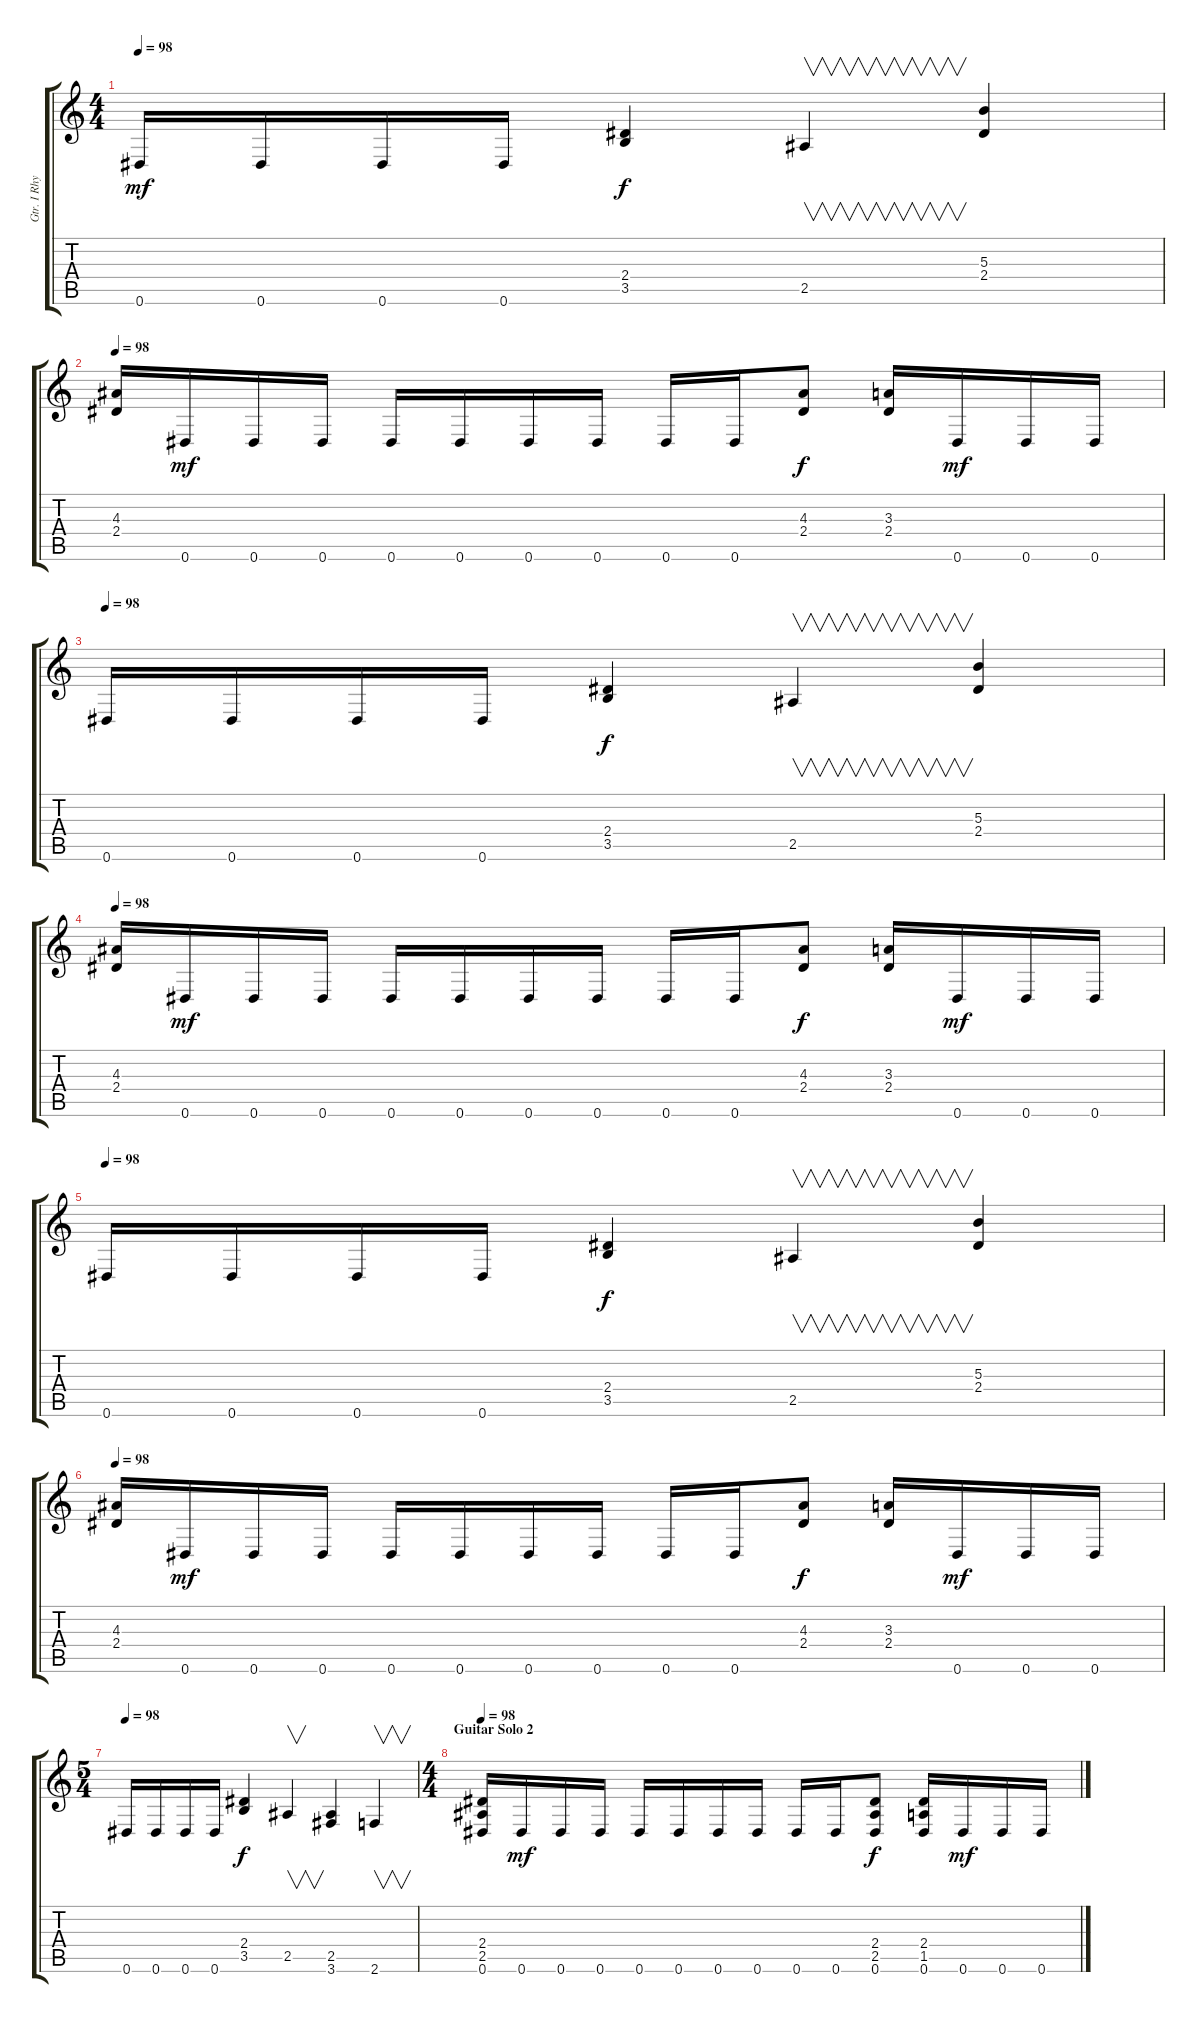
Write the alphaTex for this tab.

\track ("Gtr. I Rhytm" "Gtr. I Rhy") {instrument overdrivenguitar}
\staff {score tabs}
\tuning (Eb4 Bb3 Gb3 Db3 Ab2 Eb2) {hide}
\ts (4 4)
\tempo 98
\clef g2
\ks c
0.6.16{dy mf} 0.6.16 0.6.16 0.6.16 (2.4 3.5).4{dy f} 2.5.4{v} (5.3 2.4).4 |
\tempo 98
(4.3 2.4).16 0.6.16{dy mf} 0.6.16 0.6.16 0.6.16 0.6.16 0.6.16 0.6.16 0.6.16 0.6.16 (4.3 2.4).8{dy f} (3.3 2.4).16 0.6.16{dy mf} 0.6.16 0.6.16 |
\tempo 98
0.6.16 0.6.16 0.6.16 0.6.16 (2.4 3.5).4{dy f} 2.5.4{v} (5.3 2.4).4 |
\tempo 98
(4.3 2.4).16 0.6.16{dy mf} 0.6.16 0.6.16 0.6.16 0.6.16 0.6.16 0.6.16 0.6.16 0.6.16 (4.3 2.4).8{dy f} (3.3 2.4).16 0.6.16{dy mf} 0.6.16 0.6.16 |
\tempo 98
0.6.16 0.6.16 0.6.16 0.6.16 (2.4 3.5).4{dy f} 2.5.4{v} (5.3 2.4).4 |
\tempo 98
(4.3 2.4).16 0.6.16{dy mf} 0.6.16 0.6.16 0.6.16 0.6.16 0.6.16 0.6.16 0.6.16 0.6.16 (4.3 2.4).8{dy f} (3.3 2.4).16 0.6.16{dy mf} 0.6.16 0.6.16 |
\ts (5 4)
\tempo 98
0.6.16 0.6.16 0.6.16 0.6.16 (2.4 3.5).4{dy f} 2.5.4{v} (2.5 3.6).4 2.6.4{v} |
\ts (4 4)
\section ("" "Guitar Solo 2")
\tempo 98
(2.4 2.5 0.6).16 0.6.16{dy mf} 0.6.16 0.6.16 0.6.16 0.6.16 0.6.16 0.6.16 0.6.16 0.6.16 (2.4 2.5 0.6).8{dy f} (2.4 1.5 0.6).16 0.6.16{dy mf} 0.6.16 0.6.16
